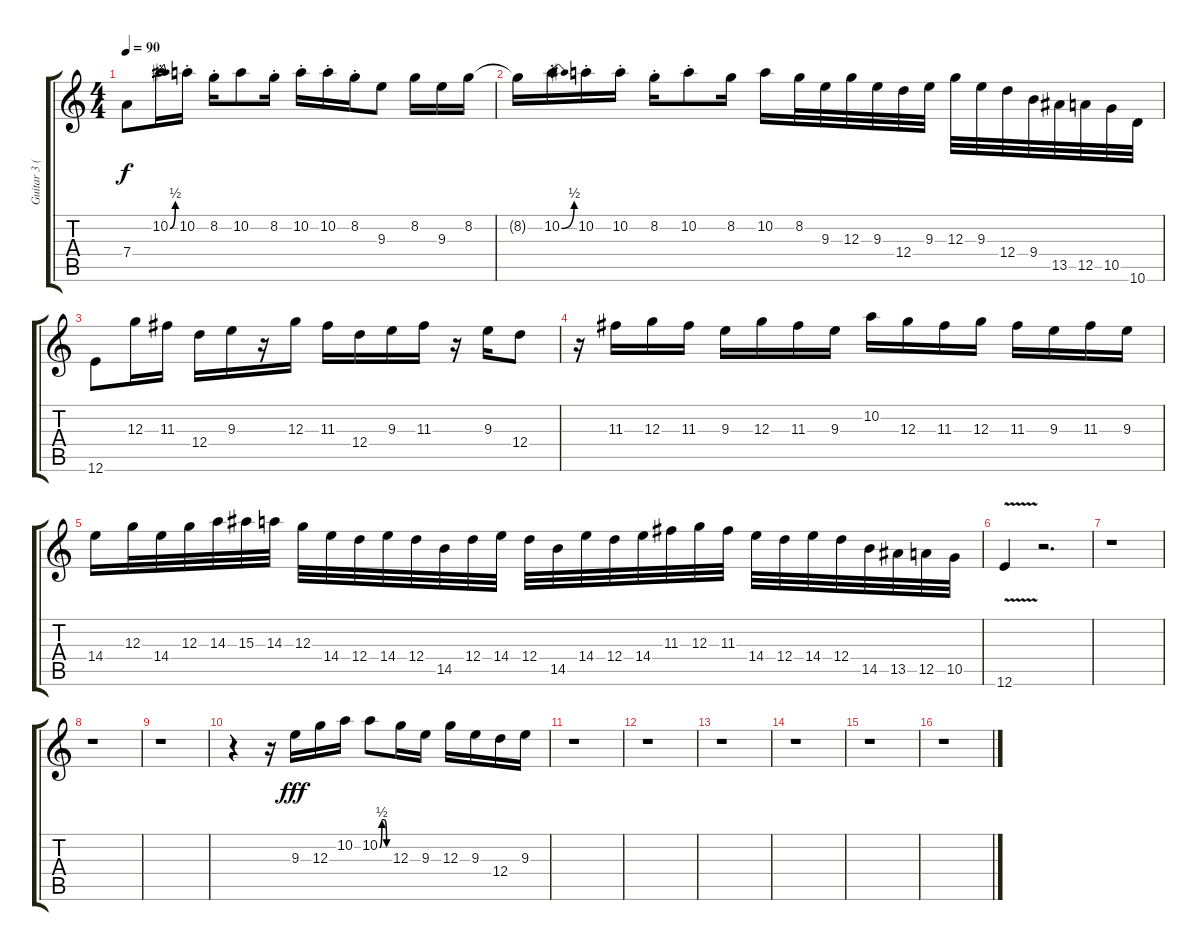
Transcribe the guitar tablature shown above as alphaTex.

\track ("Guitar 3 (Lead 1)" "Guitar 3 (") {instrument distortionguitar}
\staff {score tabs}
\tuning (E4 B3 G3 D3 A2 E2) {hide}
\ts (4 4)
\tempo 90
\clef g2
\ks c
7.4{t}.8{dy f} 10.2{be (bend 0 0 60 2) st}.16 10.2{st}.16 8.2{st}.16 10.2.8 8.2{st}.16 10.2{st}.16 10.2{st}.16 8.2{st}.16 9.3.8 8.2.16 9.3.16 8.2.16 |
8.2{t}.16 10.2{be (bend 0 0 60 2) st}.16 10.2{st}.16 10.2{st}.16 8.2{st}.16 10.2{st}.8 8.2.16 10.2.16 8.2.32 9.3.32 12.3.32 9.3.32 12.4.32 9.3.32 12.3.32 9.3.32 12.4.32 9.4.32 13.5.32 12.5.32 10.5.32 10.6.32 |
12.6.8 12.3.16 11.3.16 12.4.16 9.3.16 r.16 12.3.16 11.3.16 12.4.16 9.3.16 11.3.16 r.16 9.3.16 12.4.8 |
r.16 11.3.16 12.3.16 11.3.16 9.3.16 12.3.16 11.3.16 9.3.16 10.2.16 12.3.16 11.3.16 12.3.16 11.3.16 9.3.16 11.3.16 9.3.16 |
14.4.16 12.3.32 14.4.32 12.3.32 14.3.32 15.3.32 14.3.32 12.3.32 14.4.32 12.4.32 14.4.32 12.4.32 14.5.32 12.4.32 14.4.32 12.4.32 14.5.32 14.4.32 12.4.32 14.4.32 11.3.32 12.3.32 11.3.32 14.4.32 12.4.32 14.4.32 12.4.32 14.5.32 13.5.32 12.5.32 10.5.32 |
12.6{v}.4 r.2{d} |
r.1 |
r.1 |
r.1 |
r.4 r.16 9.3.16{dy fff} 12.3.16 10.2.16 10.2{be (custom 0 0 15 2 30 2 45 0 60 0)}.8 12.3.16 9.3.16 12.3.16 9.3.16 12.4.16 9.3.16 |
r.1 |
r.1 |
r.1 |
r.1 |
r.1 |
r.1
